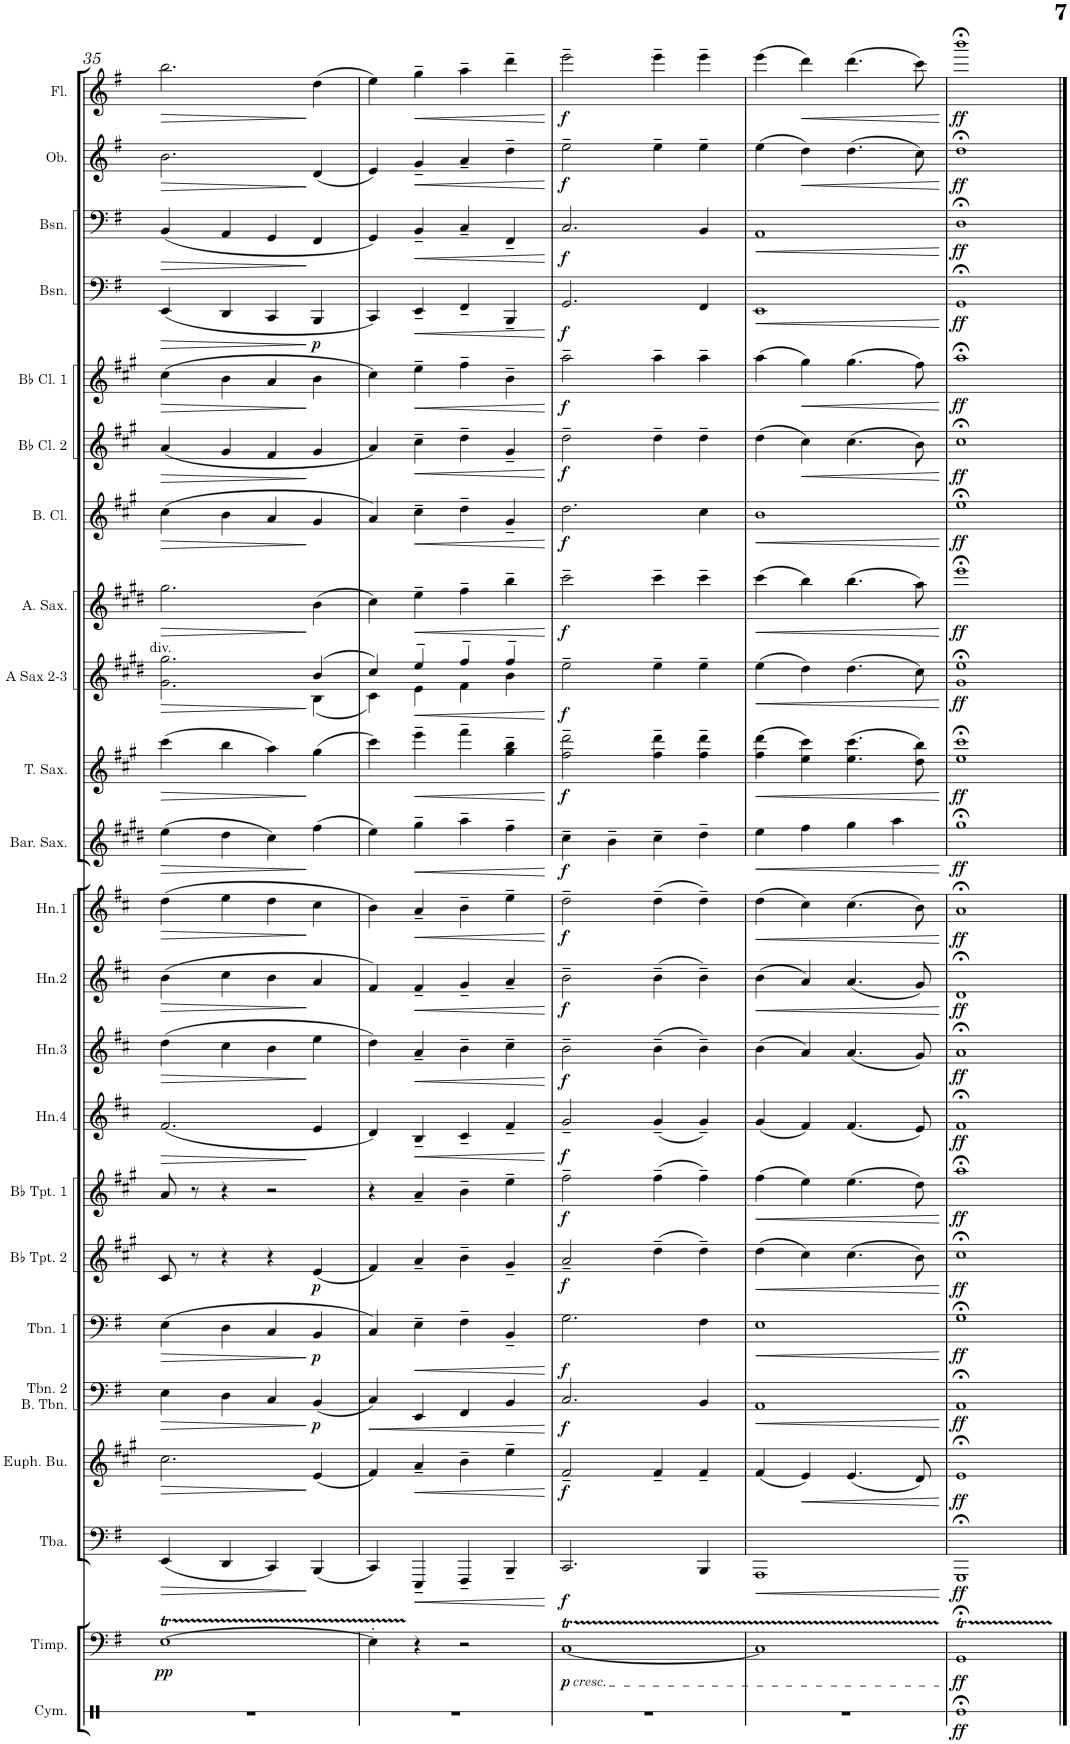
**kern	**dynam	**kern	**dynam	**kern	**dynam	**kern	**dynam	**kern	**dynam	**kern	**dynam	**kern	**dynam	**kern	**dynam	**kern	**dynam	**kern	**dynam	**kern	**dynam	**kern	**dynam	**kern	**dynam	**kern	**dynam	**kern	**dynam	**kern	**dynam	**kern	**dynam	**kern	**dynam	**kern	**dynam	**kern	**dynam	**kern	**dynam	**kern	**dynam	**kern	**dynam
*part23	*part23	*part22	*part22	*part21	*part21	*part20	*part20	*part19	*part19	*part18	*part18	*part17	*part17	*part16	*part16	*part15	*part15	*part14	*part14	*part13	*part13	*part12	*part12	*part11	*part11	*part10	*part10	*part9	*part9	*part8	*part8	*part7	*part7	*part6	*part6	*part5	*part5	*part4	*part4	*part3	*part3	*part2	*part2	*part1	*part1
*staff23	*staff23	*staff22	*staff22	*staff21	*staff21	*staff20	*staff20	*staff19	*staff19	*staff18	*staff18	*staff17	*staff17	*staff16	*staff16	*staff15	*staff15	*staff14	*staff14	*staff13	*staff13	*staff12	*staff12	*staff11	*staff11	*staff10	*staff10	*staff9	*staff9	*staff8	*staff8	*staff7	*staff7	*staff6	*staff6	*staff5	*staff5	*staff4	*staff4	*staff3	*staff3	*staff2	*staff2	*staff1	*staff1
*I"Cymbal	*	*I"Timpani	*	*I"Tuba	*	*I"Euphonium	*	*I"Trombone 2 Bass Trombone	*	*I"Trombone 1	*	*I"Bb Trumpet 2	*	*I"Bb Trumpet 1	*	*I"Horn 4	*	*I"Horn 3	*	*I"Horn 2	*	*I"Horn 1	*	*I"Baritone Saxophone	*	*I"Tenor Saxophone	*	*I"Alto Sax 2-3	*	*I"Alto Saxophone	*	*I"Bass Clarinet	*	*I"Bb Clarinet 2	*	*I"Bb Clarinet 1	*	*I"Bassoon	*	*I"Bassoon	*	*I"Oboe	*	*I"Flute	*
*I'Cym.	*	*I'Timp.	*	*I'Tba.	*	*	*	*I'Tbn. 2 B. Tbn.	*	*I'Tbn. 1	*	*I'Bb Tpt. 2	*	*I'Bb Tpt. 1	*	*I'Hn.4	*	*I'Hn.3	*	*I'Hn.2	*	*I'Hn.1	*	*I'Bar. Sax.	*	*I'T. Sax.	*	*I'A Sax 2-3	*	*I'A. Sax.	*	*I'B. Cl.	*	*I'Bb Cl. 2	*	*I'Bb Cl. 1	*	*I'Bsn.	*	*I'Bsn.	*	*I'Ob.	*	*I'Fl.	*
!!LO:PB:g=z
*clefX	*	*clefF4	*	*clefF4	*	*clefG2	*	*clefF4	*	*clefF4	*	*clefG2	*	*clefG2	*	*clefG2	*	*clefG2	*	*clefG2	*	*clefG2	*	*clefG2	*	*clefG2	*	*clefG2	*	*clefG2	*	*clefG2	*	*clefG2	*	*clefG2	*	*clefF4	*	*clefF4	*	*clefG2	*	*clefG2	*
*	*	*	*	*	*	*Trd8c14	*	*	*	*	*	*Trd1c2	*	*Trd1c2	*	*Trd4c7	*	*Trd4c7	*	*Trd4c7	*	*Trd4c7	*	*Trd12c21	*	*Trd8c14	*	*Trd5c9	*	*Trd5c9	*	*Trd8c14	*	*Trd1c2	*	*Trd1c2	*	*	*	*	*	*	*	*	*
*k[]	*	*k[f#]	*	*k[f#]	*	*k[f#c#g#]	*	*k[f#]	*	*k[f#]	*	*k[f#c#g#]	*	*k[f#c#g#]	*	*k[f#c#]	*	*k[f#c#]	*	*k[f#c#]	*	*k[f#c#]	*	*k[f#c#g#d#]	*	*k[f#c#g#]	*	*k[f#c#g#d#]	*	*k[f#c#g#d#]	*	*k[f#c#g#]	*	*k[f#c#g#]	*	*k[f#c#g#]	*	*k[f#]	*	*k[f#]	*	*k[f#]	*	*k[f#]	*
*M4/4	*	*M4/4	*	*M4/4	*	*M4/4	*	*M4/4	*	*M4/4	*	*M4/4	*	*M4/4	*	*M4/4	*	*M4/4	*	*M4/4	*	*M4/4	*	*M4/4	*	*M4/4	*	*M4/4	*	*M4/4	*	*M4/4	*	*M4/4	*	*M4/4	*	*M4/4	*	*M4/4	*	*M4/4	*	*M4/4	*
=35	=35	=35	=35	=35	=35	=35	=35	=35	=35	=35	=35	=35	=35	=35	=35	=35	=35	=35	=35	=35	=35	=35	=35	=35	=35	=35	=35	=35	=35	=35	=35	=35	=35	=35	=35	=35	=35	=35	=35	=35	=35	=35	=35	=35	=35
!	!	!	!	!	!	!	!	!	!	!	!	!	!	!	!	!	!	!	!	!	!	!	!	!	!	!	!	!LO:TX:a:t=div.	!	!	!	!	!	!	!	!	!	!	!	!	!	!	!	!	!
!	!	!	!LO:DY:b	!	!LO:HP:b	!	!LO:HP:b	!	!LO:HP:b	!	!LO:HP:b	!	!	!	!	!	!LO:HP:b	!	!LO:HP:b	!	!LO:HP:b	!	!LO:HP:b	!	!LO:HP:b	!	!LO:HP:b	!	!LO:HP:b	!	!LO:HP:b	!	!LO:HP:b	!	!LO:HP:b	!	!LO:HP:b	!	!LO:HP:b	!	!LO:HP:b	!	!LO:HP:b	!	!LO:HP:b
*	*	*	*	*	*	*	*	*	*	*	*	*	*	*	*	*	*	*	*	*	*	*	*	*	*	*	*	*^	*	*	*	*	*	*	*	*	*	*	*	*	*	*	*	*	*
1r	.	[1ET	pp	(4EE/	>	2.cc#\	>	4E\	>	(4E\	>	8c#/	.	8a/	.	(2.f#/	>	(4dd\	>	(4b\	>	(4dd\	>	(4ee\	>	(4ccc#\	>	2.gg#\	2.g#\	>	2.gg#\	>	(4cc#\	>	(4a/	>	(4cc#\	>	(4EE/	>	(4BB/	>	2.b\	>	2.bb\	>
.	.	.	.	.	.	.	.	.	.	.	.	8r	.	8r	.	.	.	.	.	.	.	.	.	.	.	.	.	.	.	.	.	.	.	.	.	.	.	.	.	.	.	.	.	.	.	.
.	.	.	.	4DD/	.	.	.	4D\	.	4D\	.	4r	.	4r	.	.	.	4cc#\	.	4cc#\	.	4ee\	.	4dd#\	.	4bb\	.	.	.	.	.	.	4b\	.	4g#/	.	4b\	.	4DD/	.	4AA/	.	.	.	.	.
.	.	.	.	4CC/)	.	.	.	4C/	.	4C/	.	4r	.	2r	.	.	.	4b\	.	4b\	.	4dd\	.	4cc#\)	.	4aa\)	.	.	.	.	.	.	4a/	.	4f#/	.	4a/	.	4CC/	.	4GG/	.	.	.	.	.
!	!	!	!	!	!	!	!	!	!LO:DY:n=1:b	!	!LO:DY:n=1:b	!	!LO:DY:b	!	!	!	!	!	!	!	!	!	!	!	!	!	!	!	!	!	!	!	!	!	!	!	!	!	!	!LO:DY:n=1:b	!	!	!	!	!	!
.	.	.	.	(4BBB/	]	(4e/	]	(4BB/	] p	4BB/	] p	(4e/	p	.	.	4e/	]	4ee\	]	4a/	]	4cc#\	]	(4ff#\	]	(4gg#\	]	(4b/	(4B\	]	(4b\	]	4g#/	]	4g#/	]	4b\	]	4BBB/	] p	4FF#/	]	(4d/	]	(4dd\	]
=36	=36	=36	=36	=36	=36	=36	=36	=36	=36	=36	=36	=36	=36	=36	=36	=36	=36	=36	=36	=36	=36	=36	=36	=36	=36	=36	=36	=36	=36	=36	=36	=36	=36	=36	=36	=36	=36	=36	=36	=36	=36	=36	=36	=36	=36	=36
!	!	!	!	!	!	!	!	!	!LO:HP:b	!	!	!	!	!	!	!	!	!	!	!	!	!	!	!	!	!	!	!	!	!	!	!	!	!	!	!	!	!	!	!	!	!	!	!	!	!
1r	.	4ETTT'\]	.	4CC/)	.	4f#/)	.	4C/)	<	4C/)	.	4f#/)	.	4r	.	4d/)	.	4dd\)	.	4f#/)	.	4b\)	.	4ee\)	.	4ccc#\)	.	4cc#/)	4c#\)	.	4cc#\)	.	4a/)	.	4a/)	.	4cc#\)	.	4CC/)	.	4GG/)	.	4e/)	.	4ee\)	.
!	!	!	!	!	!LO:HP:b	!	!LO:HP:b	!	!	!	!LO:HP:b	!	!	!	!	!	!LO:HP:b	!	!LO:HP:b	!	!LO:HP:b	!	!LO:HP:b	!	!LO:HP:b	!	!LO:HP:b	!	!	!LO:HP:b	!	!LO:HP:b	!	!LO:HP:b	!	!LO:HP:b	!	!LO:HP:b	!	!LO:HP:b	!	!LO:HP:b	!	!LO:HP:b	!	!LO:HP:b
.	.	4r	.	4EEE~/	<	4a~/	<	4EE/	.	4E~\	<	4a~/	.	4a~/	.	4B~/	<	4a~/	<	4f#~/	<	4a~/	<	4gg#~\	<	4eee~\	<	4ee~/	4e\	<	4ee~\	<	4cc#~\	<	4cc#~\	<	4ee~\	<	4EE~/	<	4BB~/	<	4g~/	<	4gg~\	<
.	.	2r	.	4FFF#~/	.	4b~\	.	4FF#/	.	4F#~\	.	4b~\	.	4b~\	.	4c#~/	.	4b~\	.	4g~/	.	4b~\	.	4aa~\	.	4fff#~\	.	4ff#~/	4f#\	.	4ff#~\	.	4dd~\	.	4dd~\	.	4ff#~\	.	4FF#~/	.	4C~/	.	4a~/	.	4aa~\	.
.	.	.	.	4BBB~/	.	4ee~\	.	4BB/	.	4BB~/	.	4g#~/	.	4ee~\	.	4f#~/	.	4cc#~\	.	4a~/	.	4ee~\	.	4ff#~\	.	4gg#\~ 4bb\~	.	4ff#~/	4b\	.	4bb~\	.	4g#~/	.	4g#~/	.	4b~\	.	4BBB~/	.	4FF#~/	.	4dd~\	.	4ddd~\	.
*	*	*	*	*	*	*	*	*	*	*	*	*	*	*	*	*	*	*	*	*	*	*	*	*	*	*	*	*v	*v	*	*	*	*	*	*	*	*	*	*	*	*	*	*	*	*	*
.	.	.	.	.	[	.	[	.	[	.	[	.	.	.	.	.	[	.	[	.	[	.	[	.	[	.	[	.	[	.	[	.	[	.	[	.	[	.	[	.	[	.	[	.	[
=37	=37	=37	=37	=37	=37	=37	=37	=37	=37	=37	=37	=37	=37	=37	=37	=37	=37	=37	=37	=37	=37	=37	=37	=37	=37	=37	=37	=37	=37	=37	=37	=37	=37	=37	=37	=37	=37	=37	=37	=37	=37	=37	=37	=37	=37
!	!	!LO:TX:b:i:t=cresc.	!	!	!	!	!	!	!	!	!	!	!	!	!	!	!	!	!	!	!	!	!	!	!	!	!	!	!	!	!	!	!	!	!	!	!	!	!	!	!	!	!	!	!
!	!	!	!LO:DY:b	!	!LO:DY:b	!	!LO:DY:b	!	!LO:DY:b	!	!LO:DY:b	!	!LO:DY:b	!	!LO:DY:b	!	!LO:DY:b	!	!LO:DY:b	!	!LO:DY:b	!	!LO:DY:b	!	!LO:DY:b	!	!LO:DY:b	!	!LO:DY:b	!	!LO:DY:b	!	!LO:DY:b	!	!LO:DY:b	!	!LO:DY:b	!	!LO:DY:b	!	!LO:DY:b	!	!LO:DY:b	!	!LO:DY:b
1r	.	[1CT	p	2.CC/	f	2f#~/	f	2.C/	f	2.G\	f	2a~/	f	2ff#~\	f	2g~/	f	2b~\	f	2b~\	f	2dd~\	f	4cc#~\	f	2ff#\~ 2ddd\~	f	2ee~\	f	2ccc#~\	f	2.dd\	f	2dd~\	f	2aa~\	f	2.GG/	f	2.C/	f	2ee~\	f	2eee~\	f
.	.	.	.	.	.	.	.	.	.	.	.	.	.	.	.	.	.	.	.	.	.	.	.	4b~\	.	.	.	.	.	.	.	.	.	.	.	.	.	.	.	.	.	.	.	.	.
.	.	.	.	.	.	4f#~/	.	.	.	.	.	(4dd~\	.	(4ff#~\	.	(4g~/	.	(4b~\	.	(4b~\	.	(4dd~\	.	4cc#~\	.	4ff#\~ 4ddd\~	.	4ee~\	.	4ccc#~\	.	.	.	4dd~\	.	4aa~\	.	.	.	.	.	4ee~\	.	4eee~\	.
.	.	.	.	4BBB/	.	4f#~/	.	4BB/	.	4F#\	.	4dd~\)	.	4ff#~\)	.	4g~/)	.	4b~\)	.	4b~\)	.	4dd~\)	.	4dd#~\	.	4ff#\~ 4ddd\~	.	4ee~\	.	4ccc#~\	.	4cc#\	.	4dd~\	.	4aa~\	.	4FF#/	.	4BB/	.	4ee~\	.	4eee~\	.
=38	=38	=38	=38	=38	=38	=38	=38	=38	=38	=38	=38	=38	=38	=38	=38	=38	=38	=38	=38	=38	=38	=38	=38	=38	=38	=38	=38	=38	=38	=38	=38	=38	=38	=38	=38	=38	=38	=38	=38	=38	=38	=38	=38	=38	=38
!	!	!	!	!	!LO:HP:b	!	!	!	!LO:HP:b	!	!LO:HP:b	!	!LO:HP:b	!	!LO:HP:b	!	!	!	!	!	!LO:HP:b	!	!LO:HP:b	!	!LO:HP:b	!	!LO:HP:b	!	!LO:HP:b	!	!LO:HP:b	!	!LO:HP:b	!	!	!	!	!	!LO:HP:b	!	!LO:HP:b	!	!	!	!
1r	.	1CTTT]	.	1AAA	<	(4f#/	.	1AA	<	1E	<	(4dd\	<	(4ff#\	<	(4g/	.	(4b\	.	(4b\	<	(4dd\	<	4ee\	<	(4ff#\ 4ddd\	<	(4ee\	<	(4ccc#\	<	1b	<	(4dd\	.	(4aa\	.	1EE	<	1AA	<	(4ee\	.	(4eee\	.
!	!	!	!	!	!	!	!LO:HP:b	!	!	!	!	!	!	!	!	!	!	!	!	!	!	!	!	!	!	!	!	!	!	!	!	!	!	!	!LO:HP:b	!	!LO:HP:b	!	!	!	!	!	!LO:HP:b	!	!LO:HP:b
.	.	.	.	.	.	4e/)	<	.	.	.	.	4cc#\)	.	4ee\)	.	4f#/)	.	4a/)	.	4a/)	.	4cc#\)	.	4ff#\	.	4ee\ 4ccc#\)	.	4dd#\)	.	4bb\)	.	.	.	4cc#\)	<	4gg#\)	<	.	.	.	.	4dd\)	<	4ddd\)	<
.	.	.	.	.	.	(4.e/	.	.	.	.	.	(4.cc#\	.	(4.ee\	.	(4.f#/	.	(4.a/	.	(4.a/	.	(4.cc#\	.	4gg#\	.	(4.ee\ 4.ccc#\	.	(4.dd#\	.	(4.bb\	.	.	.	(4.cc#\	.	(4.gg#\	.	.	.	.	.	(4.dd\	.	(4.ddd\	.
.	.	.	.	.	.	.	.	.	.	.	.	.	.	.	.	.	.	.	.	.	.	.	.	4aa\	.	.	.	.	.	.	.	.	.	.	.	.	.	.	.	.	.	.	.	.	.
.	.	.	.	.	.	8d/)	.	.	.	.	.	8b\)	.	8dd\)	.	8e/)	.	8g/)	.	8g/)	.	8b\)	.	.	.	8dd\ 8bb\)	.	8cc#\)	.	8aa\)	.	.	.	8b\)	.	8ff#\)	.	.	.	.	.	8cc\)	.	8ccc\)	.
.	.	.	.	.	[	.	[	.	[	.	[	.	[	.	[	.	.	.	.	.	[	.	[	.	[	.	[	.	[	.	[	.	[	.	[	.	[	.	[	.	[	.	[	.	[
=39	=39	=39	=39	=39	=39	=39	=39	=39	=39	=39	=39	=39	=39	=39	=39	=39	=39	=39	=39	=39	=39	=39	=39	=39	=39	=39	=39	=39	=39	=39	=39	=39	=39	=39	=39	=39	=39	=39	=39	=39	=39	=39	=39	=39	=39
!	!LO:DY:b	!	!LO:DY:b	!	!LO:DY:b	!	!LO:DY:b	!	!LO:DY:b	!	!LO:DY:b	!	!LO:DY:b	!	!LO:DY:b	!	!LO:DY:b	!	!LO:DY:b	!	!LO:DY:b	!	!LO:DY:b	!	!LO:DY:b	!	!LO:DY:b	!	!LO:DY:b	!	!LO:DY:b	!	!LO:DY:b	!	!LO:DY:b	!	!LO:DY:b	!	!LO:DY:b	!	!LO:DY:b	!	!LO:DY:b	!	!LO:DY:b
1Re;<	ff	1GG;<T	ff	1GGG;<	ff	1e;<	ff	1AA;<	ff	1G;<	ff	1cc#;<	ff	1aa;<	ff	1f#;<	ff	1a;<	ff	1d;<	ff	1a;<	ff	1gg#;<	ff	1ee;< 1ccc#;<	ff	1g#;< 1ee;<	ff	1eee;<	ff	1ee;<	ff	1cc#;<	ff	1aa;<	ff	1GG;<	ff	1D;<	ff	1dd;<	ff	1bbb;<	ff
==	==	==	==	==	==	==	==	==	==	==	==	==	==	==	==	==	==	==	==	==	==	==	==	==	==	==	==	==	==	==	==	==	==	==	==	==	==	==	==	==	==	==	==	==	==
*-	*-	*-	*-	*-	*-	*-	*-	*-	*-	*-	*-	*-	*-	*-	*-	*-	*-	*-	*-	*-	*-	*-	*-	*-	*-	*-	*-	*-	*-	*-	*-	*-	*-	*-	*-	*-	*-	*-	*-	*-	*-	*-	*-	*-	*-
